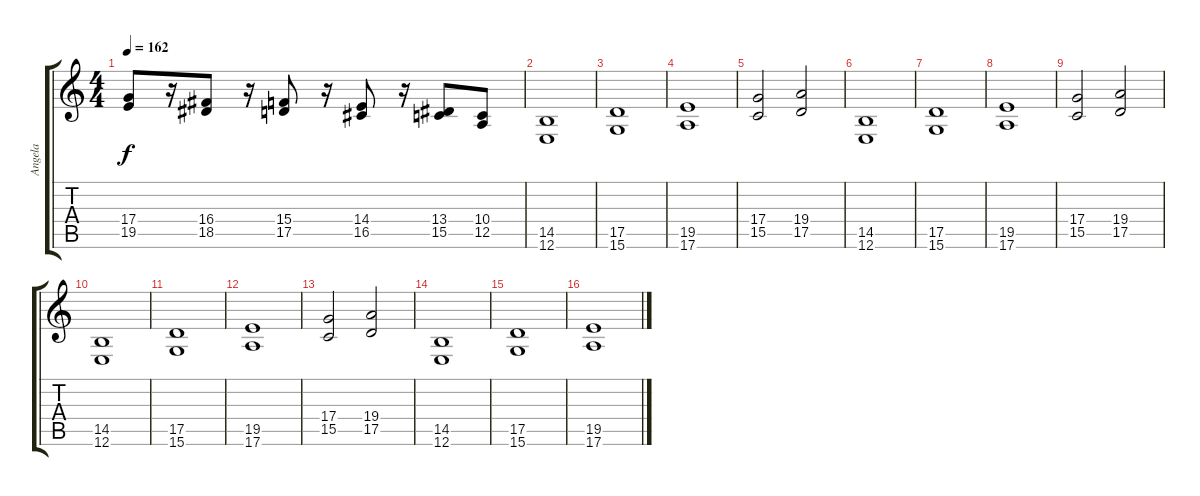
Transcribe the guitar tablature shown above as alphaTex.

\track ("Angela" "Angela") {instrument drawbarorgan}
\staff {score tabs}
\tuning (E4 B3 G3 D3 A2 E2) {hide}
\ts (4 4)
\tempo 162
\clef g2
\ks c
(17.4 19.5).8{dy f} r.16 (16.4 18.5).8 r.16 (15.4 17.5).8 r.16 (14.4 16.5).8 r.16 (13.4 15.5).8 (10.4 12.5).8 |
(14.5 12.6).1 |
(17.5 15.6).1 |
(19.5 17.6).1 |
(17.4 15.5).2 (19.4 17.5).2 |
(14.5 12.6).1 |
(17.5 15.6).1 |
(19.5 17.6).1 |
(17.4 15.5).2 (19.4 17.5).2 |
(14.5 12.6).1 |
(17.5 15.6).1 |
(19.5 17.6).1 |
(17.4 15.5).2 (19.4 17.5).2 |
(14.5 12.6).1 |
(17.5 15.6).1 |
(19.5 17.6).1
